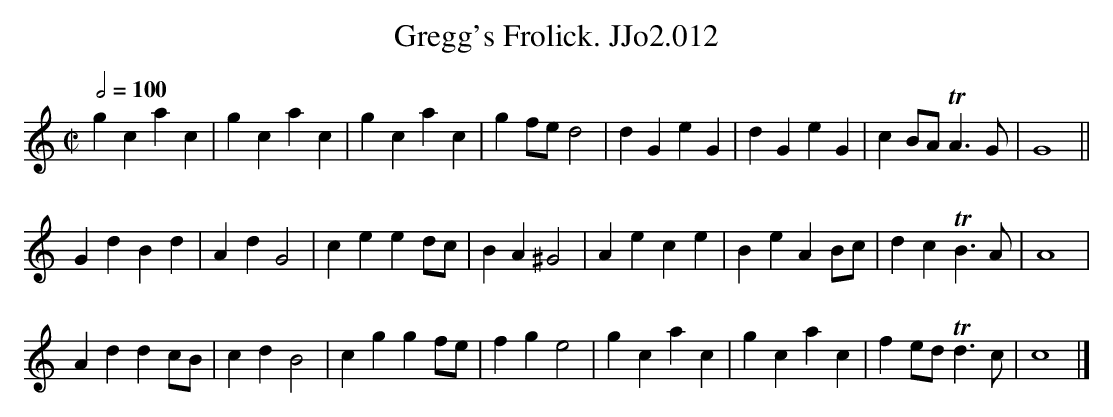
X:1
T:Gregg's Frolick. JJo2.012
Q:1/2=100
M:C|
L:1/4
K:C
gcac|gcac|gcac|g f/e/d2|dGeG|dGeG|c B/A/ !trill!A>G|G4||
GdBd|AdG2|cee d/c/|BA^G2|Aece|BeA B/c/|dc!trill!B>A|A4|
Add c/B/|cdB2|cgg f/e/|fge2|gcac|gcac|f e/d/ !trill! d>c|c4|]
